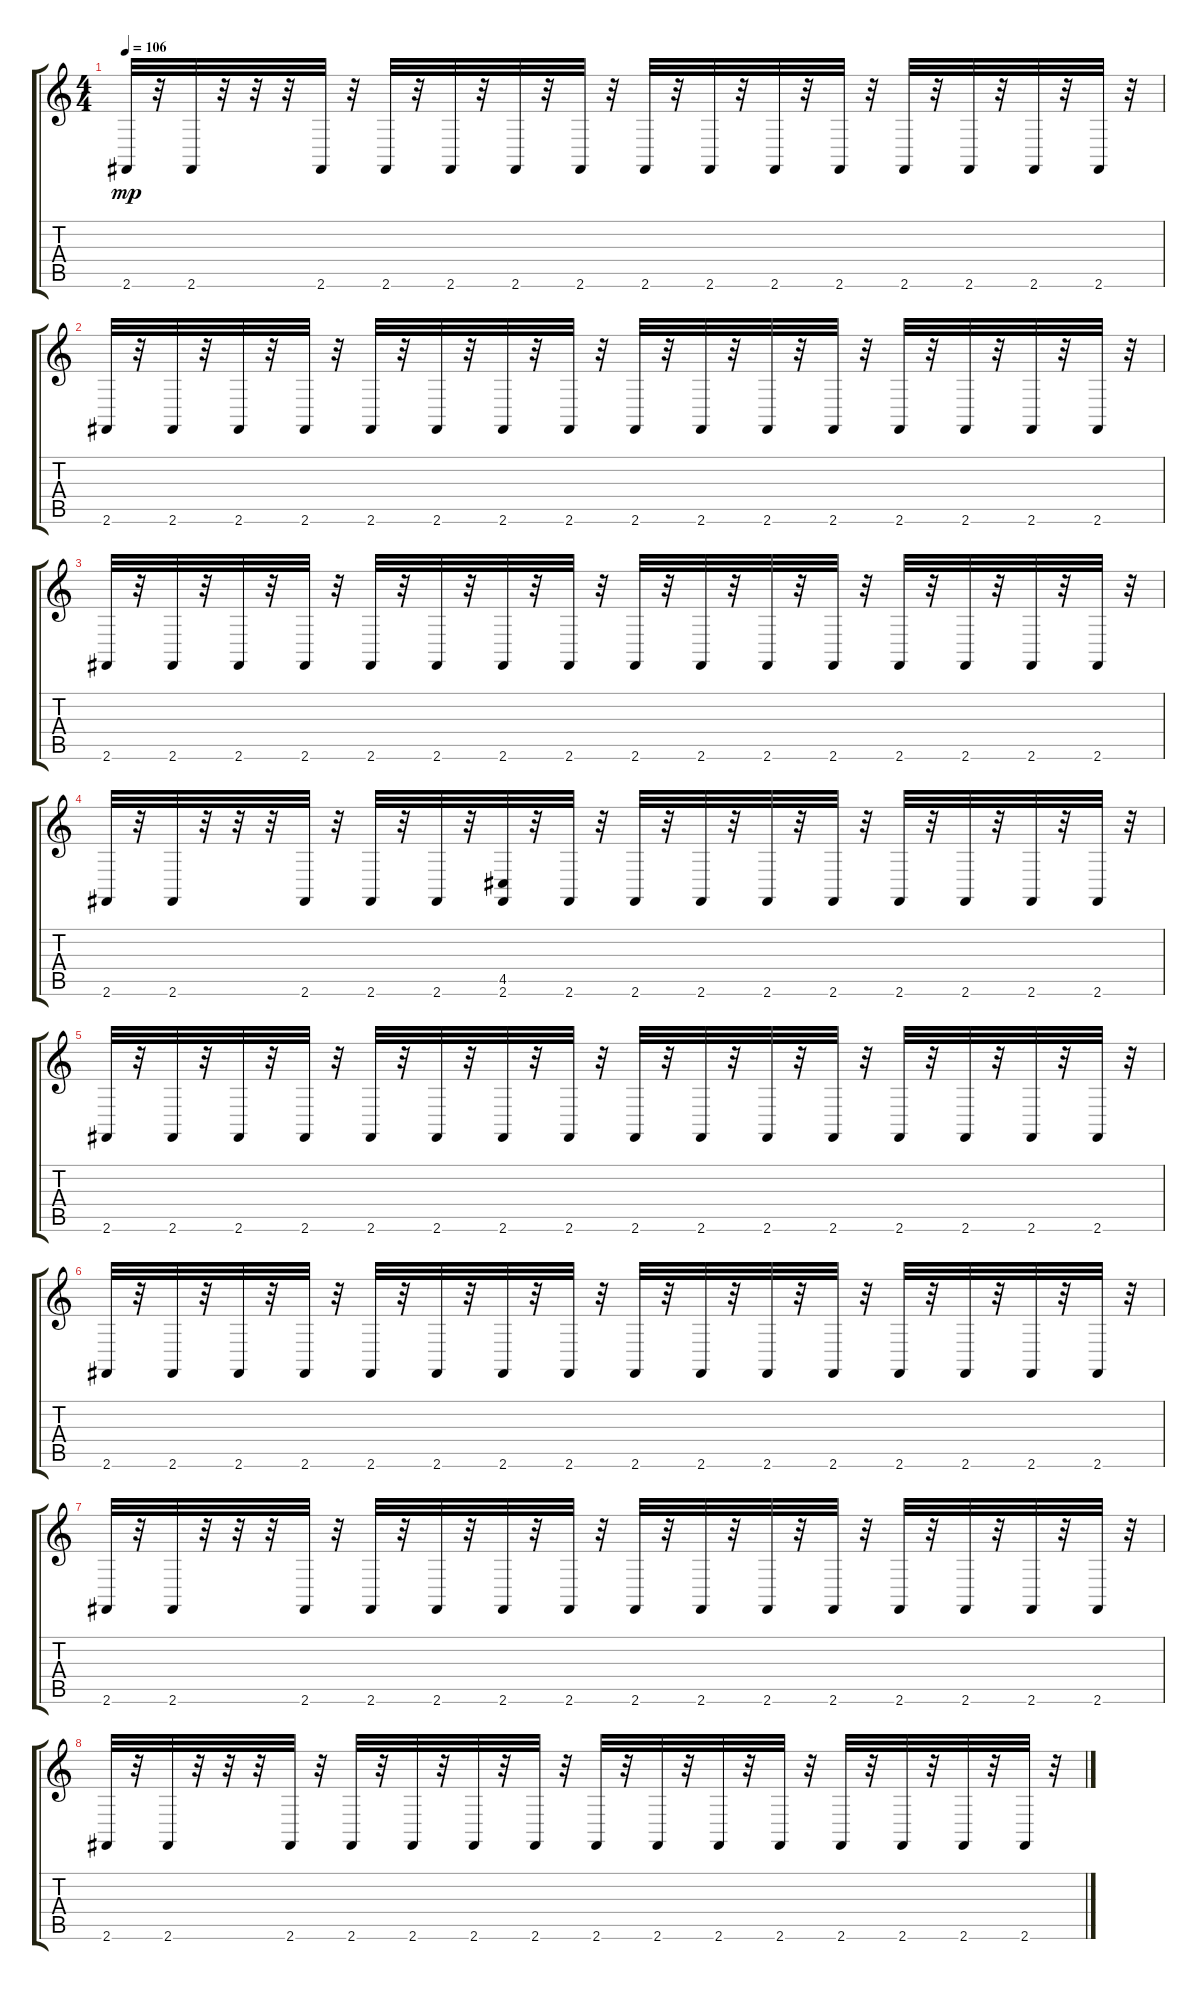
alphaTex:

\track "" {instrument acousticgrandpiano}
\staff {score tabs}
\tuning (E4 B3 G3 D3 A2 E2) {hide}
\ts (4 4)
\tempo 106
\clef g2
\ks c
2.6.32{dy mp} r.32 2.6.32 r.32 r.32 r.32 2.6.32 r.32 2.6.32 r.32 2.6.32 r.32 2.6.32 r.32 2.6.32 r.32 2.6.32 r.32 2.6.32 r.32 2.6.32 r.32 2.6.32 r.32 2.6.32 r.32 2.6.32 r.32 2.6.32 r.32 2.6.32 r.32 |
2.6.32 r.32 2.6.32 r.32 2.6.32 r.32 2.6.32 r.32 2.6.32 r.32 2.6.32 r.32 2.6.32 r.32 2.6.32 r.32 2.6.32 r.32 2.6.32 r.32 2.6.32 r.32 2.6.32 r.32 2.6.32 r.32 2.6.32 r.32 2.6.32 r.32 2.6.32 r.32 |
2.6.32 r.32 2.6.32 r.32 2.6.32 r.32 2.6.32 r.32 2.6.32 r.32 2.6.32 r.32 2.6.32 r.32 2.6.32 r.32 2.6.32 r.32 2.6.32 r.32 2.6.32 r.32 2.6.32 r.32 2.6.32 r.32 2.6.32 r.32 2.6.32 r.32 2.6.32 r.32 |
2.6.32 r.32 2.6.32 r.32 r.32 r.32 2.6.32 r.32 2.6.32 r.32 2.6.32 r.32 (4.5 2.6).32 r.32 2.6.32 r.32 2.6.32 r.32 2.6.32 r.32 2.6.32 r.32 2.6.32 r.32 2.6.32 r.32 2.6.32 r.32 2.6.32 r.32 2.6.32 r.32 |
2.6.32 r.32 2.6.32 r.32 2.6.32 r.32 2.6.32 r.32 2.6.32 r.32 2.6.32 r.32 2.6.32 r.32 2.6.32 r.32 2.6.32 r.32 2.6.32 r.32 2.6.32 r.32 2.6.32 r.32 2.6.32 r.32 2.6.32 r.32 2.6.32 r.32 2.6.32 r.32 |
2.6.32 r.32 2.6.32 r.32 2.6.32 r.32 2.6.32 r.32 2.6.32 r.32 2.6.32 r.32 2.6.32 r.32 2.6.32 r.32 2.6.32 r.32 2.6.32 r.32 2.6.32 r.32 2.6.32 r.32 2.6.32 r.32 2.6.32 r.32 2.6.32 r.32 2.6.32 r.32 |
2.6.32 r.32 2.6.32 r.32 r.32 r.32 2.6.32 r.32 2.6.32 r.32 2.6.32 r.32 2.6.32 r.32 2.6.32 r.32 2.6.32 r.32 2.6.32 r.32 2.6.32 r.32 2.6.32 r.32 2.6.32 r.32 2.6.32 r.32 2.6.32 r.32 2.6.32 r.32 |
2.6.32 r.32 2.6.32 r.32 r.32 r.32 2.6.32 r.32 2.6.32 r.32 2.6.32 r.32 2.6.32 r.32 2.6.32 r.32 2.6.32 r.32 2.6.32 r.32 2.6.32 r.32 2.6.32 r.32 2.6.32 r.32 2.6.32 r.32 2.6.32 r.32 2.6.32 r.32
